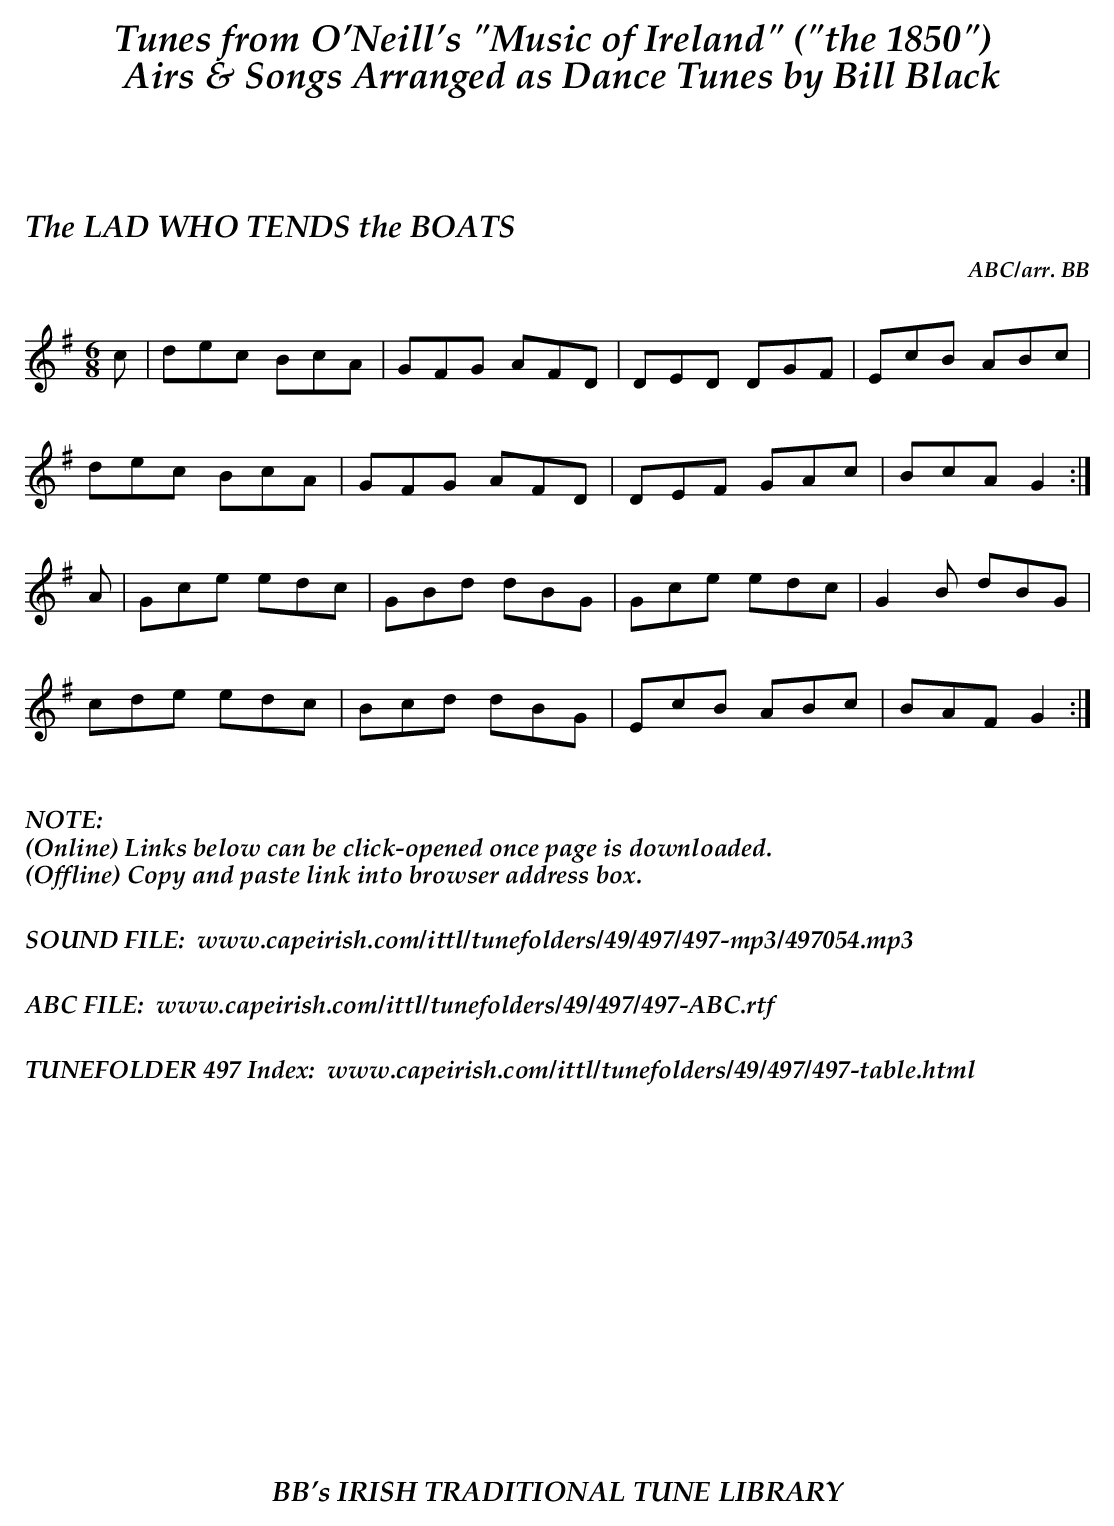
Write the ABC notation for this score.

X:1
T:LAD WHO TENDS the BOATS, The
C:ABC/arr. BB
M:6/8
L:1/8
K:G
c|dec BcA|GFG AFD|DED DGF|EcB ABc|
dec BcA|GFG AFD|DEF GAc|BcA G2 :|
A|Gce edc|GBd dBG|Gce edc|G2B dBG|
cde edc|Bcd dBG|EcB ABc|BAF G2 :|
%%vskip .3in
%%textoption left
%%textfont "Palatino-BoldItalic" 16
%%begintext
%%NOTE:
(Online) Links below can be click-opened once page is downloaded.
(Offline) Copy and paste link into browser address box.
%%
%%
SOUND FILE:  www.capeirish.com/ittl/tunefolders/49/497/497-mp3/497054.mp3
%%
%%
ABC FILE:  www.capeirish.com/ittl/tunefolders/49/497/497-ABC.rtf
%%
%%
TUNEFOLDER 497 Index:  www.capeirish.com/ittl/tunefolders/49/497/497-table.html
